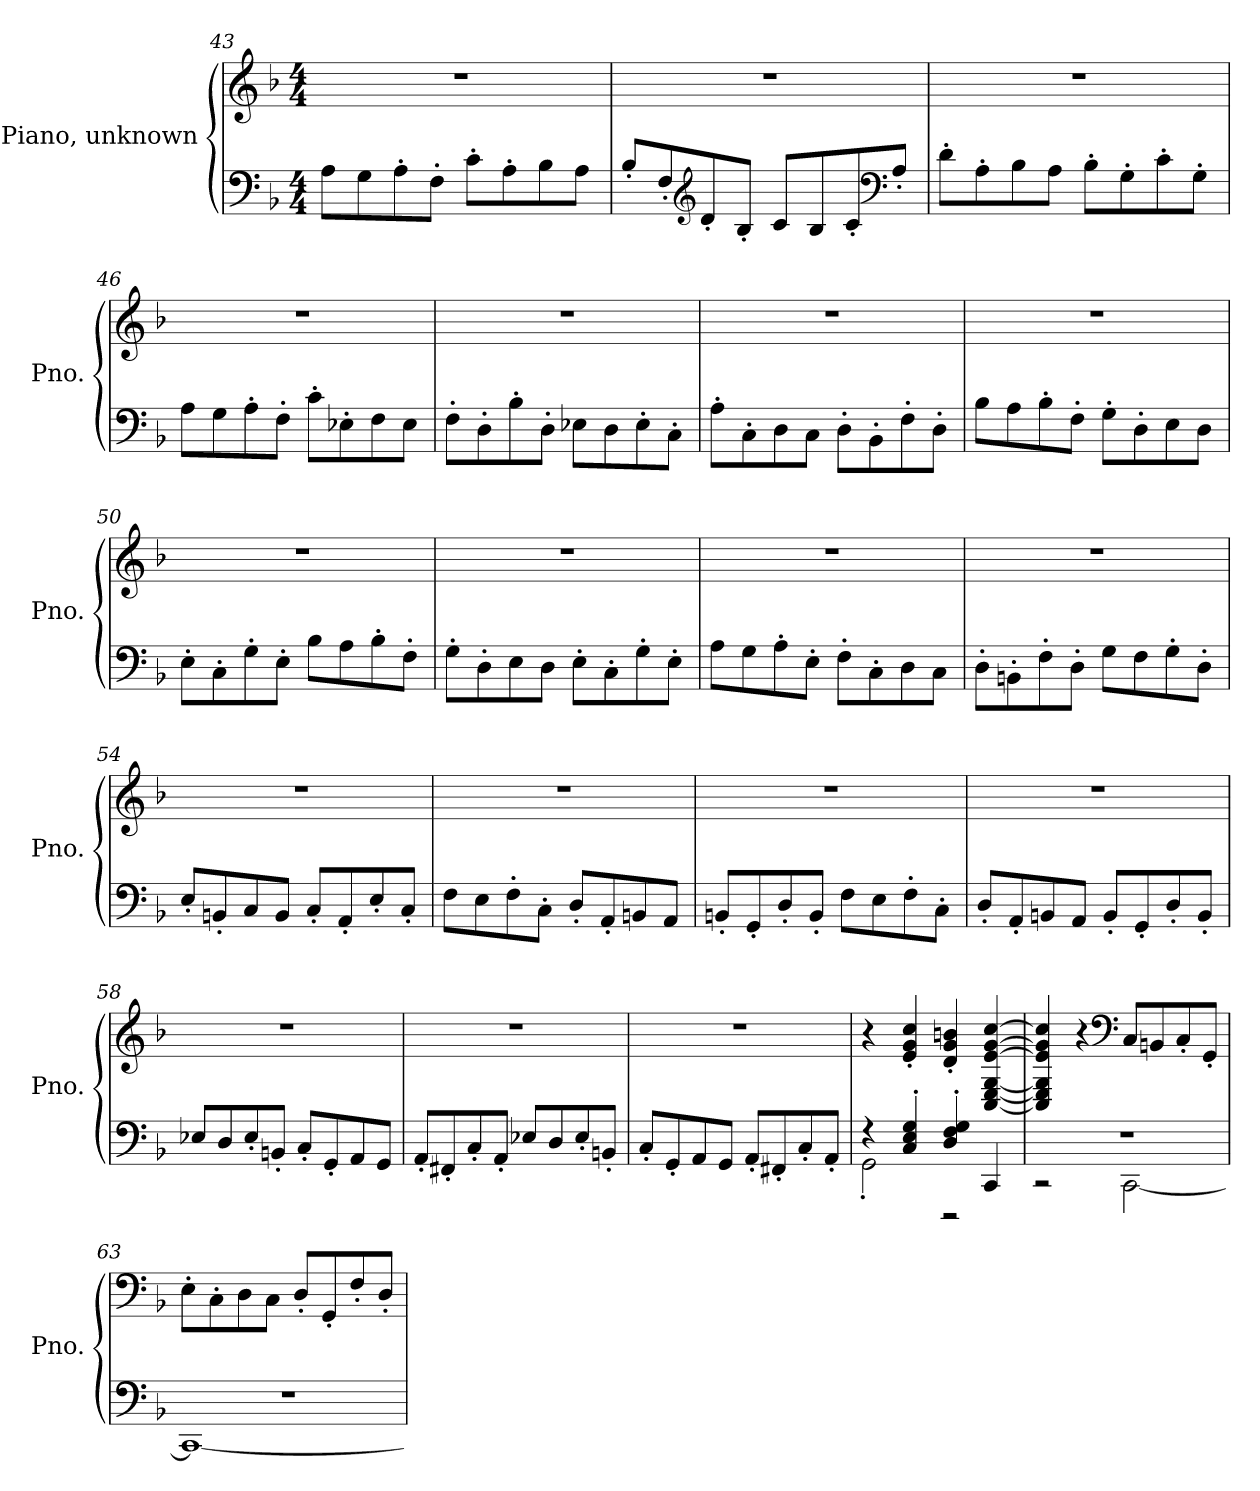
**kern	**kern
*part1	*part1
*staff2	*staff1
*I"Piano, unknown	*
*I'Pno.	*
!!LO:LB:g=z
*clefF4	*clefG2
*k[b-]	*k[b-]
*M4/4	*M4/4
=43	=43
8A\L	1r
8G\	.
8A'\	.
8F'\J	.
8c'\L	.
8A'\	.
8B-\	.
8A\J	.
=44	=44
8B-'/L	1r
8F'/	.
*clefG2	*
8d'/	.
8B-'/J	.
8c/L	.
8B-/	.
8c'/	.
*clefF4	*
8A'/J	.
=45	=45
8d'\L	1r
8A'\	.
8B-\	.
8A\J	.
8B-'\L	.
8G'\	.
8c'\	.
8G'\J	.
=46	=46
8A\L	1r
8G\	.
8A'\	.
8F'\J	.
8c'\L	.
8E-X'\	.
8F\	.
8E-\J	.
!!LO:PB:g=z
=47	=47
8F'\L	1r
8D'\	.
8B-'\	.
8D'\J	.
8E-X\L	.
8D\	.
8E-'\	.
8C'\J	.
=48	=48
8A'\L	1r
8C'\	.
8D\	.
8C\J	.
8D'\L	.
8BB-'\	.
8F'\	.
8D'\J	.
=49	=49
8B-\L	1r
8A\	.
8B-'\	.
8F'\J	.
8G'\L	.
8D'\	.
8E\	.
8D\J	.
=50	=50
8E'\L	1r
8C'\	.
8G'\	.
8E'\J	.
8B-\L	.
8A\	.
8B-'\	.
8F'\J	.
=51	=51
8G'\L	1r
8D'\	.
8E\	.
8D\J	.
8E'\L	.
8C'\	.
8G'\	.
8E'\J	.
!!LO:LB:g=z
=52	=52
8A\L	1r
8G\	.
8A'\	.
8E'\J	.
8F'\L	.
8C'\	.
8D\	.
8C\J	.
=53	=53
8D'\L	1r
8BBn'\	.
8F'\	.
8D'\J	.
8G\L	.
8F\	.
8G'\	.
8D'\J	.
=54	=54
8E'/L	1r
8BBn'/	.
8C/	.
8BB/J	.
8C'/L	.
8AA'/	.
8E'/	.
8C'/J	.
=55	=55
8F\L	1r
8E\	.
8F'\	.
8C'\J	.
8D'/L	.
8AA'/	.
8BBn/	.
8AA/J	.
=56	=56
8BBn'/L	1r
8GG'/	.
8D'/	.
8BB'/J	.
8F\L	.
8E\	.
8F'\	.
8C'\J	.
!!LO:LB:g=z
=57	=57
8D'/L	1r
8AA'/	.
8BBn/	.
8AA/J	.
8BB'/L	.
8GG'/	.
8D'/	.
8BB'/J	.
=58	=58
8E-X/L	1r
8D/	.
8E-'/	.
8BBn'/J	.
8C'/L	.
8GG'/	.
8AA/	.
8GG/J	.
=59	=59
8AA'/L	1r
8FF#X'/	.
8C'/	.
8AA'/J	.
8E-X/L	.
8D/	.
8E-'/	.
8BBn'/J	.
=60	=60
8C'/L	1r
8GG'/	.
8AA/	.
8GG/J	.
8AA'/L	.
8FF#X'/	.
8C'/	.
8AA'/J	.
=61	=61
*^	*
4r	2GG'\	4r
4C/' 4E/' 4G/'	.	4e/' 4g/' 4cc/'
4D/' 4F/' 4G/'	2r	4d/' 4g/' 4bn/'
4CC/	.	[4C/ [4E/ [4G/ [4e/ [4g/ [4cc/
!!LO:LB:g=z
=62	=62	=62
1r	2r	4C/] 4E/] 4G/] 4e/] 4g/] 4cc/]
.	.	4r
*	*	*clefF4
.	[2CC\	8C/L
.	.	8BBn/
.	.	8C'/
.	.	8GG'/J
=63	=63	=63
1r	1CC_	8E'\L
.	.	8C'\
.	.	8D\
.	.	8C\J
.	.	8D'/L
.	.	8GG'/
.	.	8F'/
.	.	8D'/J
*v	*v	*
=	=
*-	*-
